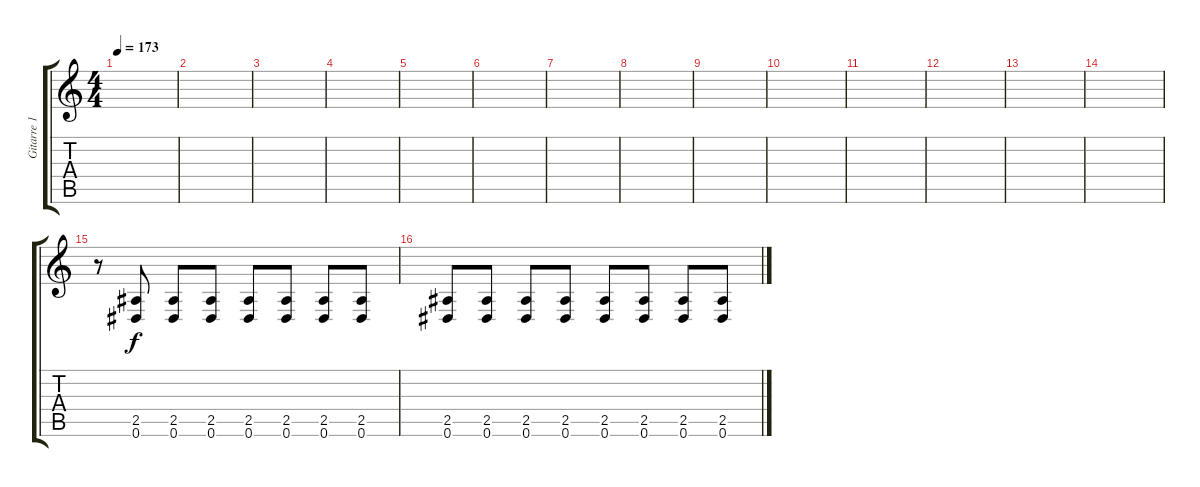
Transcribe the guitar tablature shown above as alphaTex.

\track ("Gitarre 1" "Gitarre 1") {instrument distortionguitar}
\staff {score tabs}
\tuning (Eb4 Bb3 Gb3 Db3 Ab2 Eb2) {hide}
\ts (4 4)
\tempo 173
\clef g2
\ks c
|
|
|
|
|
|
|
|
|
|
|
|
|
|
r.8{instrument electricguitarmuted} (2.5 0.6).8 (2.5 0.6).8 (2.5 0.6).8 (2.5 0.6).8 (2.5 0.6).8 (2.5 0.6).8 (2.5 0.6).8 |
(2.5 0.6).8 (2.5 0.6).8 (2.5 0.6).8 (2.5 0.6).8 (2.5 0.6).8 (2.5 0.6).8 (2.5 0.6).8 (2.5 0.6).8
